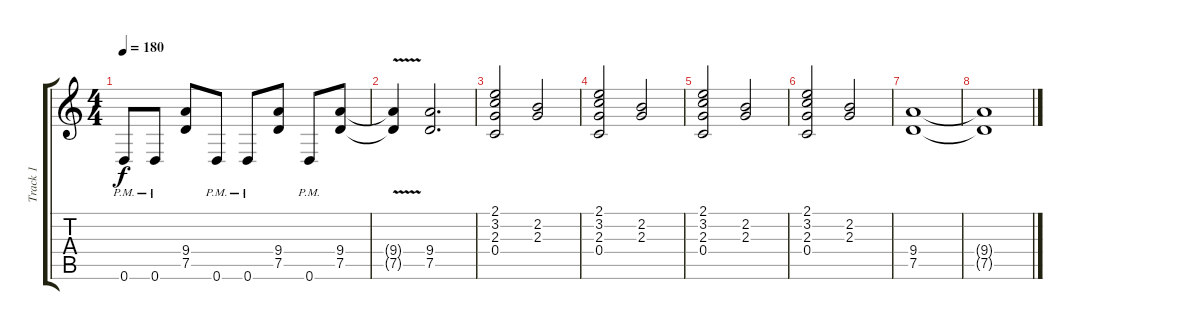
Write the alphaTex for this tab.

\track ("Track 1" "Track 1") {instrument overdrivenguitar}
\staff {score tabs}
\tuning (D4 A3 F3 C3 G2 D2) {hide}
\ts (4 4)
\tempo 180
\clef g2
\ks c
0.6{pm}.8{dy f} 0.6{pm}.8 (9.4 7.5).8 0.6{pm}.8 0.6{pm}.8 (9.4 7.5).8 0.6{pm}.8 (9.4 7.5).8 |
(9.4{v t} 7.5{v t}).4 (9.4 7.5).2{d} |
(2.1 3.2 2.3 0.4).2 (2.2 2.3).2 |
(2.1 3.2 2.3 0.4).2 (2.2 2.3).2 |
(2.1 3.2 2.3 0.4).2 (2.2 2.3).2 |
(2.1 3.2 2.3 0.4).2 (2.2 2.3).2 |
(9.4 7.5).1 |
(9.4{t} 7.5{t}).1
